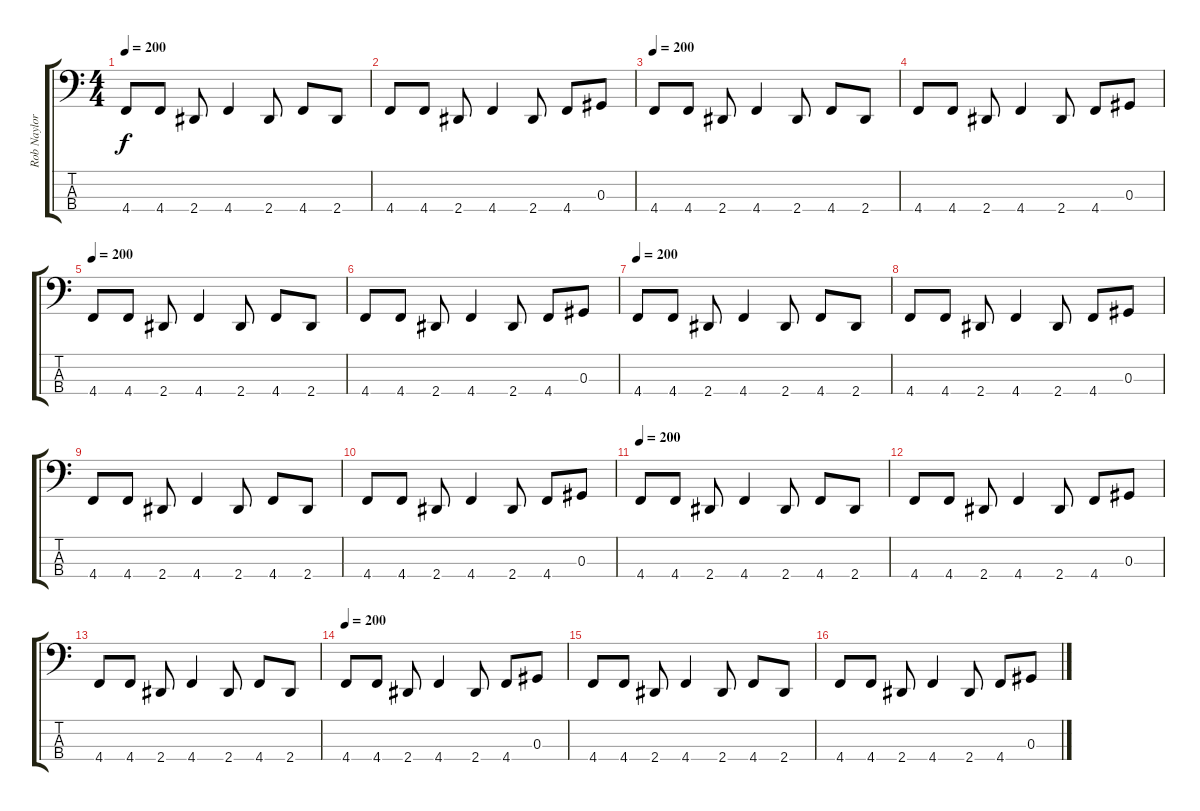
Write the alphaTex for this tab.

\track ("Rob Naylor" "Rob Naylor") {instrument electricbasspick}
\staff {score tabs}
\tuning (Gb2 Db2 Ab1 Db1) {hide}
\ts (4 4)
\tempo 200
\clef f4
\ks c
4.4.8{dy f} 4.4.8 2.4.8 4.4.4 2.4.8 4.4.8 2.4.8 |
4.4.8 4.4.8 2.4.8 4.4.4 2.4.8 4.4.8 0.3.8 |
\tempo 200
4.4.8 4.4.8 2.4.8 4.4.4 2.4.8 4.4.8 2.4.8 |
4.4.8 4.4.8 2.4.8 4.4.4 2.4.8 4.4.8 0.3.8 |
\tempo 200
4.4.8 4.4.8 2.4.8 4.4.4 2.4.8 4.4.8 2.4.8 |
4.4.8 4.4.8 2.4.8 4.4.4 2.4.8 4.4.8 0.3.8 |
\tempo 200
4.4.8 4.4.8 2.4.8 4.4.4 2.4.8 4.4.8 2.4.8 |
4.4.8 4.4.8 2.4.8 4.4.4 2.4.8 4.4.8 0.3.8 |
4.4.8 4.4.8 2.4.8 4.4.4 2.4.8 4.4.8 2.4.8 |
4.4.8 4.4.8 2.4.8 4.4.4 2.4.8 4.4.8 0.3.8 |
\tempo 200
4.4.8 4.4.8 2.4.8 4.4.4 2.4.8 4.4.8 2.4.8 |
4.4.8 4.4.8 2.4.8 4.4.4 2.4.8 4.4.8 0.3.8 |
4.4.8 4.4.8 2.4.8 4.4.4 2.4.8 4.4.8 2.4.8 |
\tempo 200
4.4.8 4.4.8 2.4.8 4.4.4 2.4.8 4.4.8 0.3.8 |
4.4.8 4.4.8 2.4.8 4.4.4 2.4.8 4.4.8 2.4.8 |
4.4.8 4.4.8 2.4.8 4.4.4 2.4.8 4.4.8 0.3.8
